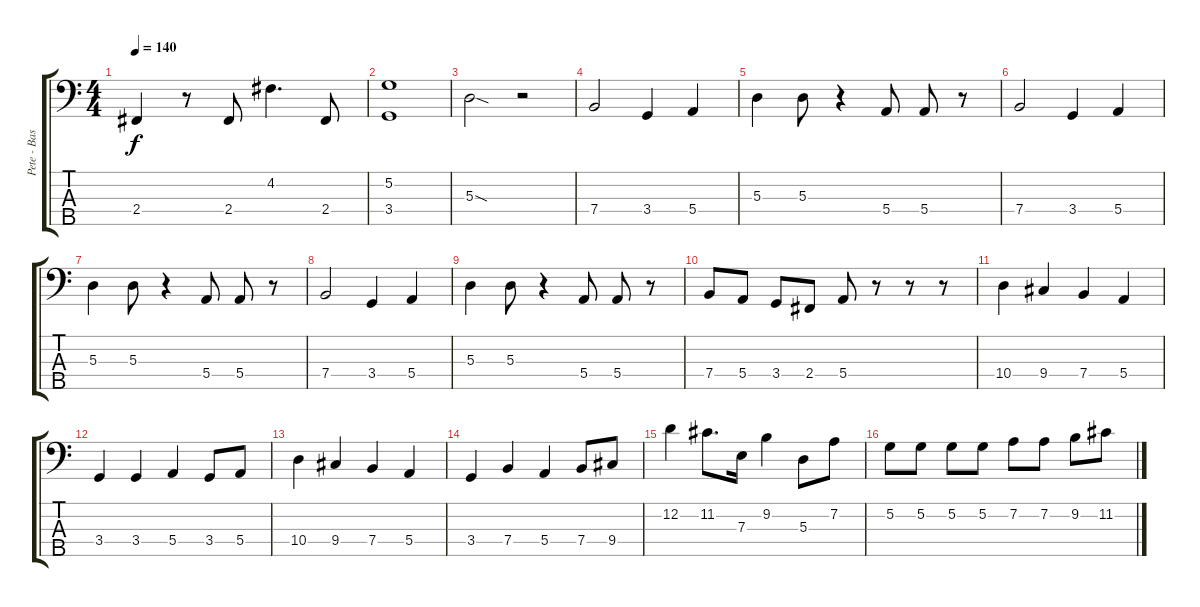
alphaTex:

\track ("Pete - Bass" "Pete - Bas") {instrument electricbassfinger}
\staff {score tabs}
\tuning (G2 D2 A1 E1 B0) {hide}
\ts (4 4)
\tempo 140
\clef f4
\ks c
2.4.4{dy f} r.8 2.4.8 4.2.4{d} 2.4.8 |
(5.2 3.4).1 |
5.3{sod}.2 r.2 |
7.4.2 3.4.4 5.4.4 |
5.3.4 5.3.8 r.4 5.4.8 5.4.8 r.8 |
7.4.2 3.4.4 5.4.4 |
5.3.4 5.3.8 r.4 5.4.8 5.4.8 r.8 |
7.4.2 3.4.4 5.4.4 |
5.3.4 5.3.8 r.4 5.4.8 5.4.8 r.8 |
7.4.8 5.4.8 3.4.8 2.4.8 5.4.8 r.8 r.8 r.8 |
10.4.4 9.4.4 7.4.4 5.4.4 |
3.4.4 3.4.4 5.4.4 3.4.8 5.4.8 |
10.4.4 9.4.4 7.4.4 5.4.4 |
3.4.4 7.4.4 5.4.4 7.4.8 9.4.8 |
12.2.4 11.2.8{d} 7.3.16 9.2.4 5.3.8 7.2.8 |
5.2.8 5.2.8 5.2.8 5.2.8 7.2.8 7.2.8 9.2.8 11.2.8
